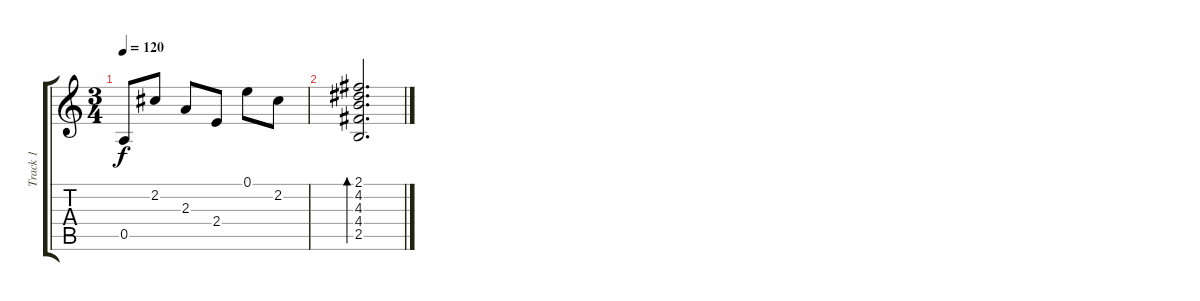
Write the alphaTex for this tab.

\track ("Track 1" "Track 1") {instrument acousticguitarsteel}
\staff {score tabs}
\tuning (E4 B3 G3 D3 A2 E2) {hide}
\ts (3 4)
\tempo 120
\clef g2
\ks c
0.5.8{dy f} 2.2.8 2.3.8 2.4.8 0.1.8 2.2.8 |
(2.1 4.2 4.3 4.4 2.5).2{d bd 480}
